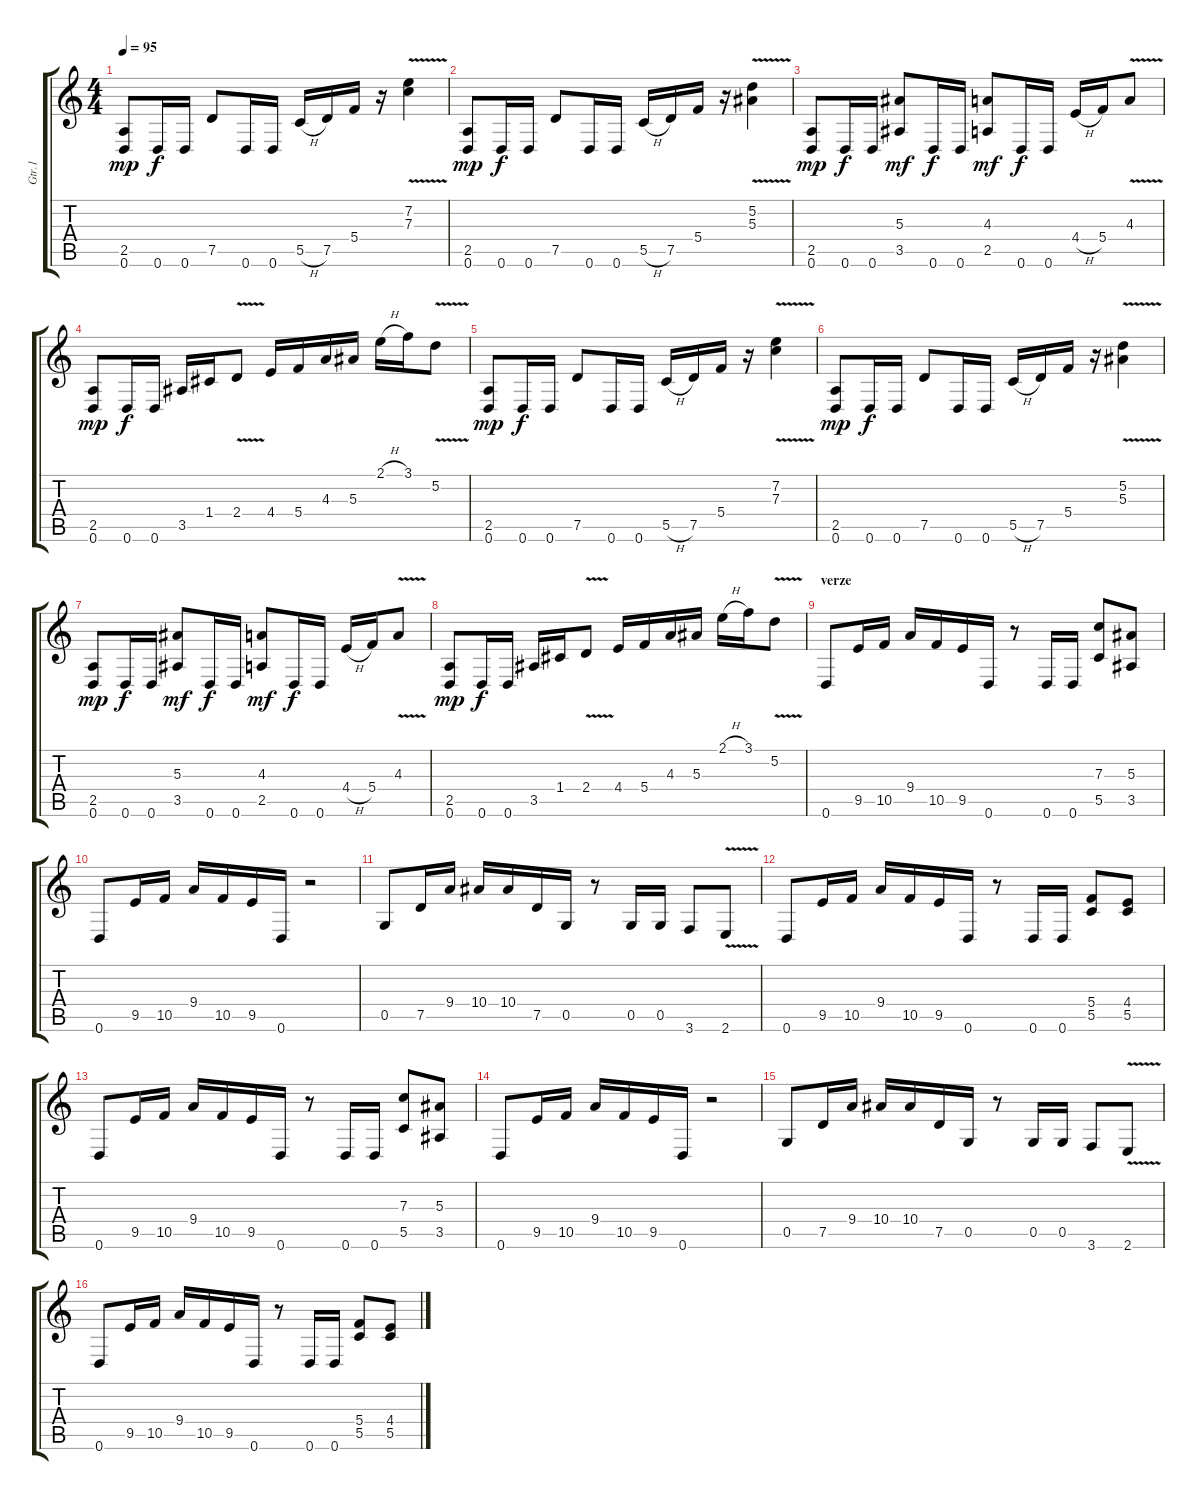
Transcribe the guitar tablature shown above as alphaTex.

\track ("Gtr.1" "Gtr.1") {instrument overdrivenguitar}
\staff {score tabs}
\tuning (D4 A3 F3 C3 G2 D2) {hide}
\ts (4 4)
\tempo 95
\clef g2
\ks c
(2.5 0.6).8{dy mp volume 15 balance 12 instrument overdrivenguitar} 0.6.16{dy f} 0.6.16 7.5.8 0.6.16 0.6.16 5.5{h}.16 7.5.16 5.4.16 r.16 (7.2{v} 7.3{v}).4 |
(2.5 0.6).8{dy mp} 0.6.16{dy f} 0.6.16 7.5.8 0.6.16 0.6.16 5.5{h}.16 7.5.16 5.4.16 r.16 (5.2{v} 5.3{v}).4 |
(2.5 0.6).8{dy mp} 0.6.16{dy f} 0.6.16 (5.3 3.5).8{dy mf} 0.6.16{dy f} 0.6.16 (4.3 2.5).8{dy mf} 0.6.16{dy f} 0.6.16 4.4{h}.16 5.4.16 4.3{v}.8 |
(2.5 0.6).8{dy mp} 0.6.16{dy f} 0.6.16 3.5.16 1.4.16 2.4{v}.8 4.4.16 5.4.16 4.3.16 5.3.16 2.1{h}.16 3.1.16 5.2{v}.8 |
(2.5 0.6).8{dy mp} 0.6.16{dy f} 0.6.16 7.5.8 0.6.16 0.6.16 5.5{h}.16 7.5.16 5.4.16 r.16 (7.2{v} 7.3{v}).4 |
(2.5 0.6).8{dy mp} 0.6.16{dy f} 0.6.16 7.5.8 0.6.16 0.6.16 5.5{h}.16 7.5.16 5.4.16 r.16 (5.2{v} 5.3{v}).4 |
(2.5 0.6).8{dy mp} 0.6.16{dy f} 0.6.16 (5.3 3.5).8{dy mf} 0.6.16{dy f} 0.6.16 (4.3 2.5).8{dy mf} 0.6.16{dy f} 0.6.16 4.4{h}.16 5.4.16 4.3{v}.8 |
(2.5 0.6).8{dy mp} 0.6.16{dy f} 0.6.16 3.5.16 1.4.16 2.4{v}.8 4.4.16 5.4.16 4.3.16 5.3.16 2.1{h}.16 3.1.16 5.2{v}.8 |
\section ("" "verze")
0.6.8 9.5.16 10.5.16 9.4.16 10.5.16 9.5.16 0.6.16 r.8 0.6.16 0.6.16 (7.3 5.5).8 (5.3 3.5).8 |
0.6.8 9.5.16 10.5.16 9.4.16 10.5.16 9.5.16 0.6.16 r.2 |
0.5.8 7.5.16 9.4.16 10.4.16 10.4.16 7.5.16 0.5.16 r.8 0.5.16 0.5.16 3.6.8 2.6{v}.8 |
0.6.8 9.5.16 10.5.16 9.4.16 10.5.16 9.5.16 0.6.16 r.8 0.6.16 0.6.16 (5.4 5.5).8 (4.4 5.5).8 |
0.6.8 9.5.16 10.5.16 9.4.16 10.5.16 9.5.16 0.6.16 r.8 0.6.16 0.6.16 (7.3 5.5).8 (5.3 3.5).8 |
0.6.8 9.5.16 10.5.16 9.4.16 10.5.16 9.5.16 0.6.16 r.2 |
0.5.8 7.5.16 9.4.16 10.4.16 10.4.16 7.5.16 0.5.16 r.8 0.5.16 0.5.16 3.6.8 2.6{v}.8 |
0.6.8 9.5.16 10.5.16 9.4.16 10.5.16 9.5.16 0.6.16 r.8 0.6.16 0.6.16 (5.4 5.5).8 (4.4 5.5).8
